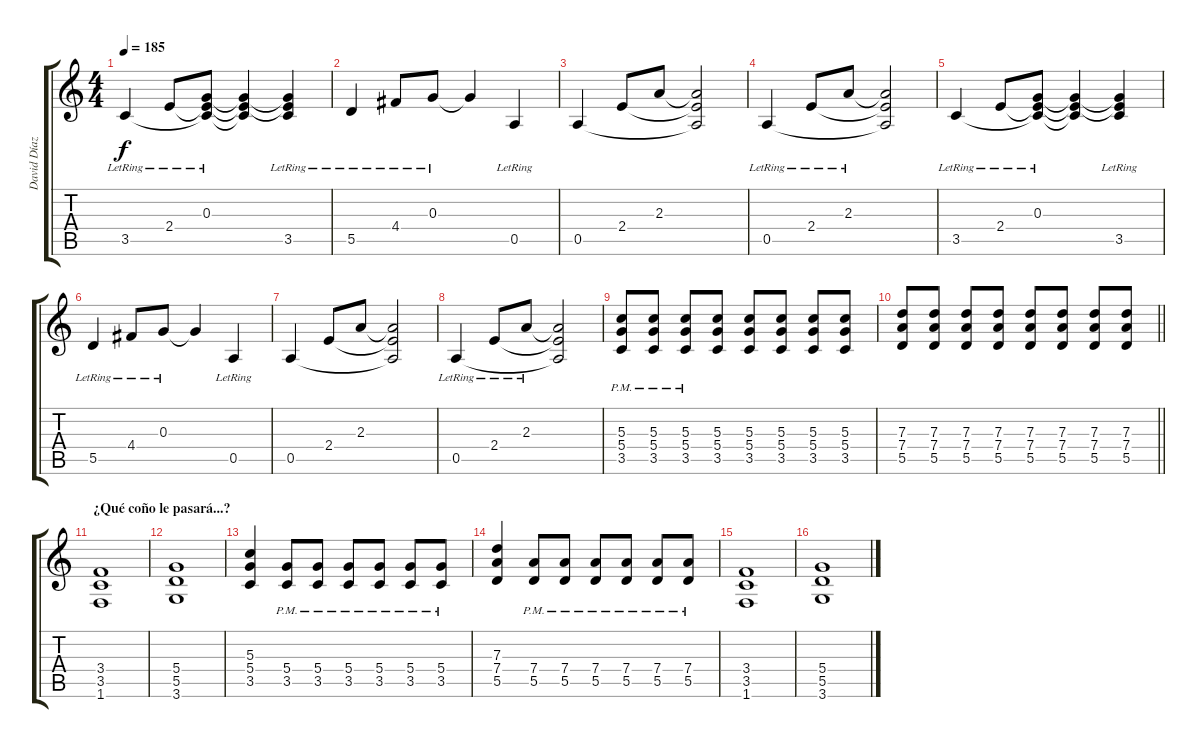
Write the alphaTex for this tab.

\track ("David Díaz 'Kolibrí' - Guitarra" "David Díaz") {instrument overdrivenguitar}
\staff {score tabs}
\tuning (E4 B3 G3 D3 A2 E2) {hide}
\ts (4 4)
\tempo 185
\clef g2
\ks c
3.5{lr}.4{dy f} 2.4{lr}.8 (0.3{lr} 2.4{t} 3.5{t}).8 (0.3{t} 2.4{t} 3.5{t}).4 (0.3{t} 2.4{t} 3.5{lr}).4 |
5.5{lr}.4 4.4{lr}.8 0.3{lr}.8 0.3{t}.4 0.5{lr}.4 |
0.5.4 2.4.8 2.3.8 (2.3{t} 2.4{t} 0.5{t}).2 |
0.5{lr}.4 2.4{lr}.8 2.3{lr}.8 (2.3{t} 2.4{t} 0.5{t}).2 |
3.5{lr}.4 2.4{lr}.8 (0.3{lr} 2.4{t} 3.5{t}).8 (0.3{t} 2.4{t} 3.5{t}).4 (0.3{t} 2.4{t} 3.5{lr}).4 |
5.5{lr}.4 4.4{lr}.8 0.3{lr}.8 0.3{t}.4 0.5{lr}.4 |
0.5.4 2.4.8 2.3.8 (2.3{t} 2.4{t} 0.5{t}).2 |
0.5{lr}.4 2.4{lr}.8 2.3{lr}.8 (2.3{t} 2.4{t} 0.5{t}).2 |
(5.3{pm} 5.4{pm} 3.5{pm}).8{volume 12 instrument overdrivenguitar} (5.3{pm} 5.4{pm} 3.5{pm}).8 (5.3{pm} 5.4{pm} 3.5{pm}).8 (5.3 5.4 3.5).8 (5.3 5.4 3.5).8 (5.3 5.4 3.5).8 (5.3 5.4 3.5).8 (5.3 5.4 3.5).8 |
\barLineRight lightlight
(7.3 7.4 5.5).8 (7.3 7.4 5.5).8 (7.3 7.4 5.5).8 (7.3 7.4 5.5).8 (7.3 7.4 5.5).8 (7.3 7.4 5.5).8 (7.3 7.4 5.5).8 (7.3 7.4 5.5).8 |
\section ("" "¿Qué coño le pasará...?")
(3.4 3.5 1.6).1 |
(5.4 5.5 3.6).1 |
(5.3 5.4 3.5).4 (5.4{pm} 3.5{pm}).8 (5.4{pm} 3.5{pm}).8 (5.4{pm} 3.5{pm}).8 (5.4{pm} 3.5{pm}).8 (5.4{pm} 3.5{pm}).8 (5.4{pm} 3.5{pm}).8 |
(7.3 7.4 5.5).4 (7.4{pm} 5.5{pm}).8 (7.4{pm} 5.5{pm}).8 (7.4{pm} 5.5{pm}).8 (7.4{pm} 5.5{pm}).8 (7.4{pm} 5.5{pm}).8 (7.4{pm} 5.5{pm}).8 |
(3.4 3.5 1.6).1 |
(5.4 5.5 3.6).1
